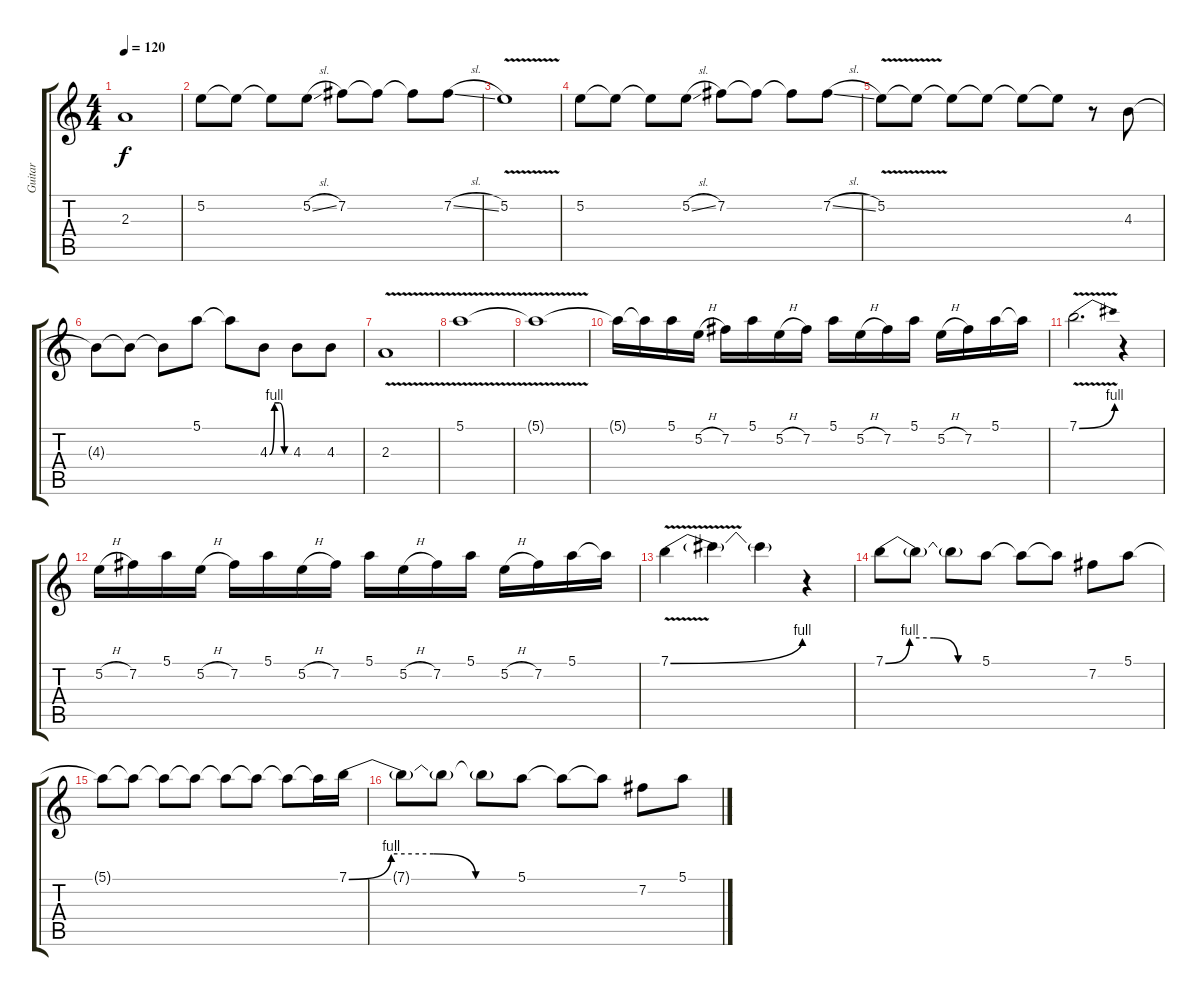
\track ("Guitar" "Guitar") {instrument distortionguitar}
\staff {score tabs}
\tuning (E4 B3 G3 D3 A2 E2) {hide}
\ts (4 4)
\tempo 120
\clef g2
\ks c
2.3.1{dy f} |
5.2.8 5.2{t}.8 5.2{t}.8 5.2{sl}.8 7.2.8 7.2{t}.8 7.2{t}.8 7.2{sl}.8 |
5.2{v}.1 |
5.2.8 5.2{t}.8 5.2{t}.8 5.2{sl}.8 7.2.8 7.2{t}.8 7.2{t}.8 7.2{sl}.8 |
5.2{v}.8 5.2{t}.8 5.2{t}.8 5.2{t}.8 5.2{t}.8 5.2{t}.8 r.8 4.3.8 |
4.3{t}.8 4.3{t}.8 4.3{t}.8 5.1.8 5.1{t}.8 4.3{be (custom 0 0 15 4 30 4 45 0 60 0)}.8 4.3.8 4.3.8 |
2.3{v}.1 |
5.1{v}.1 |
5.1{t}.1 |
5.1{t}.16 5.1{t}.16 5.1.16 5.2{h}.16 7.2.16 5.1.16 5.2{h}.16 7.2.16 5.1.16 5.2{h}.16 7.2.16 5.1.16 5.2{h}.16 7.2.16 5.1.16 5.1{t}.16 |
7.1{be (bend 0 0 60 4) v}.2{d} r.4 |
5.2{h}.16 7.2.16 5.1.16 5.2{h}.16 7.2.16 5.1.16 5.2{h}.16 7.2.16 5.1.16 5.2{h}.16 7.2.16 5.1.16 5.2{h}.16 7.2.16 5.1.16 5.1{t}.16 |
7.1{be (bend 0 0 60 4) v}.4 7.1{t}.4 7.1{t}.4 r.4 |
7.1{be (custom 0 0 15 4 30 4 45 0 60 0)}.8 7.1{t}.8 7.1{t}.8 5.1.8 5.1{t}.8 5.1{t}.8 7.2.8 5.1.8 |
5.1{t}.8 5.1{t}.8 5.1{t}.8 5.1{t}.8 5.1{t}.8 5.1{t}.8 5.1{t}.8 5.1{t}.16 7.1{be (custom 0 0 15 4 30 4 45 0 60 0)}.16 |
7.1{t}.8 7.1{t}.8 7.1{t}.8 5.1.8 5.1{t}.8 5.1{t}.8 7.2.8 5.1.8
